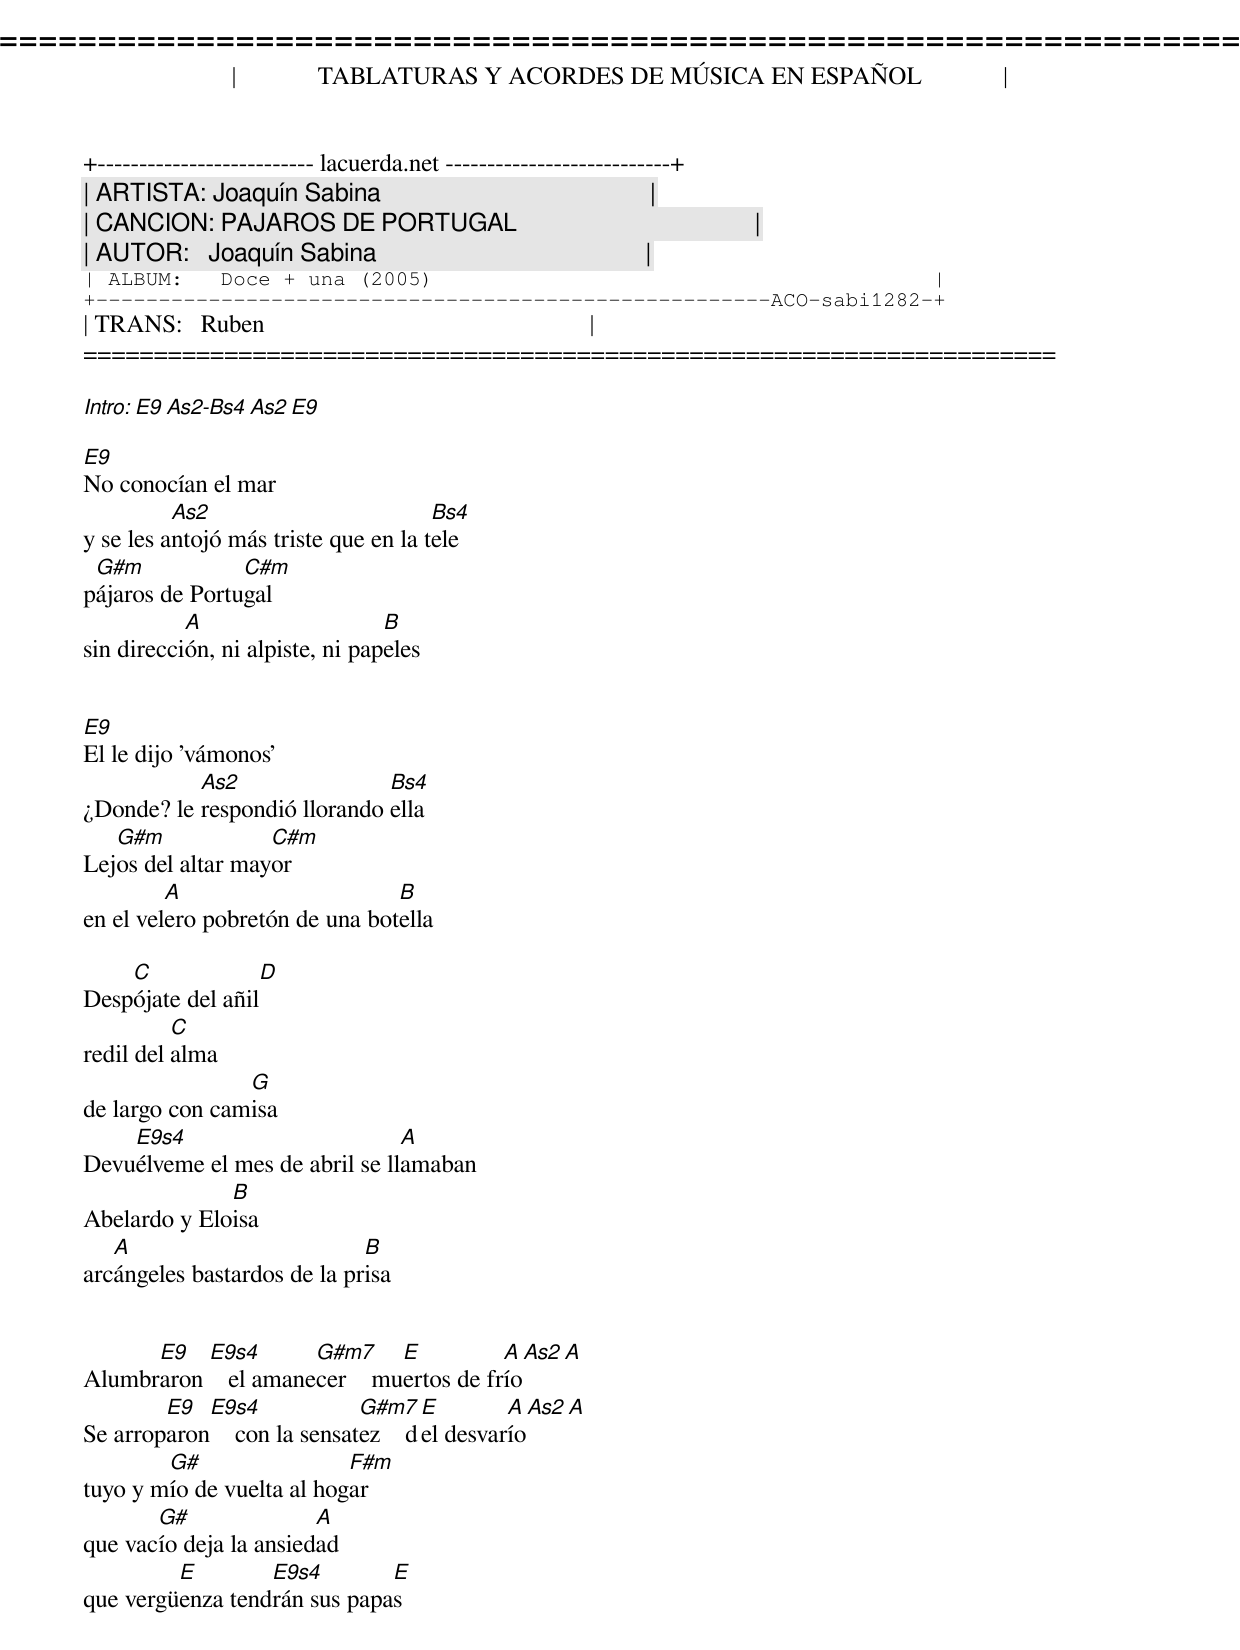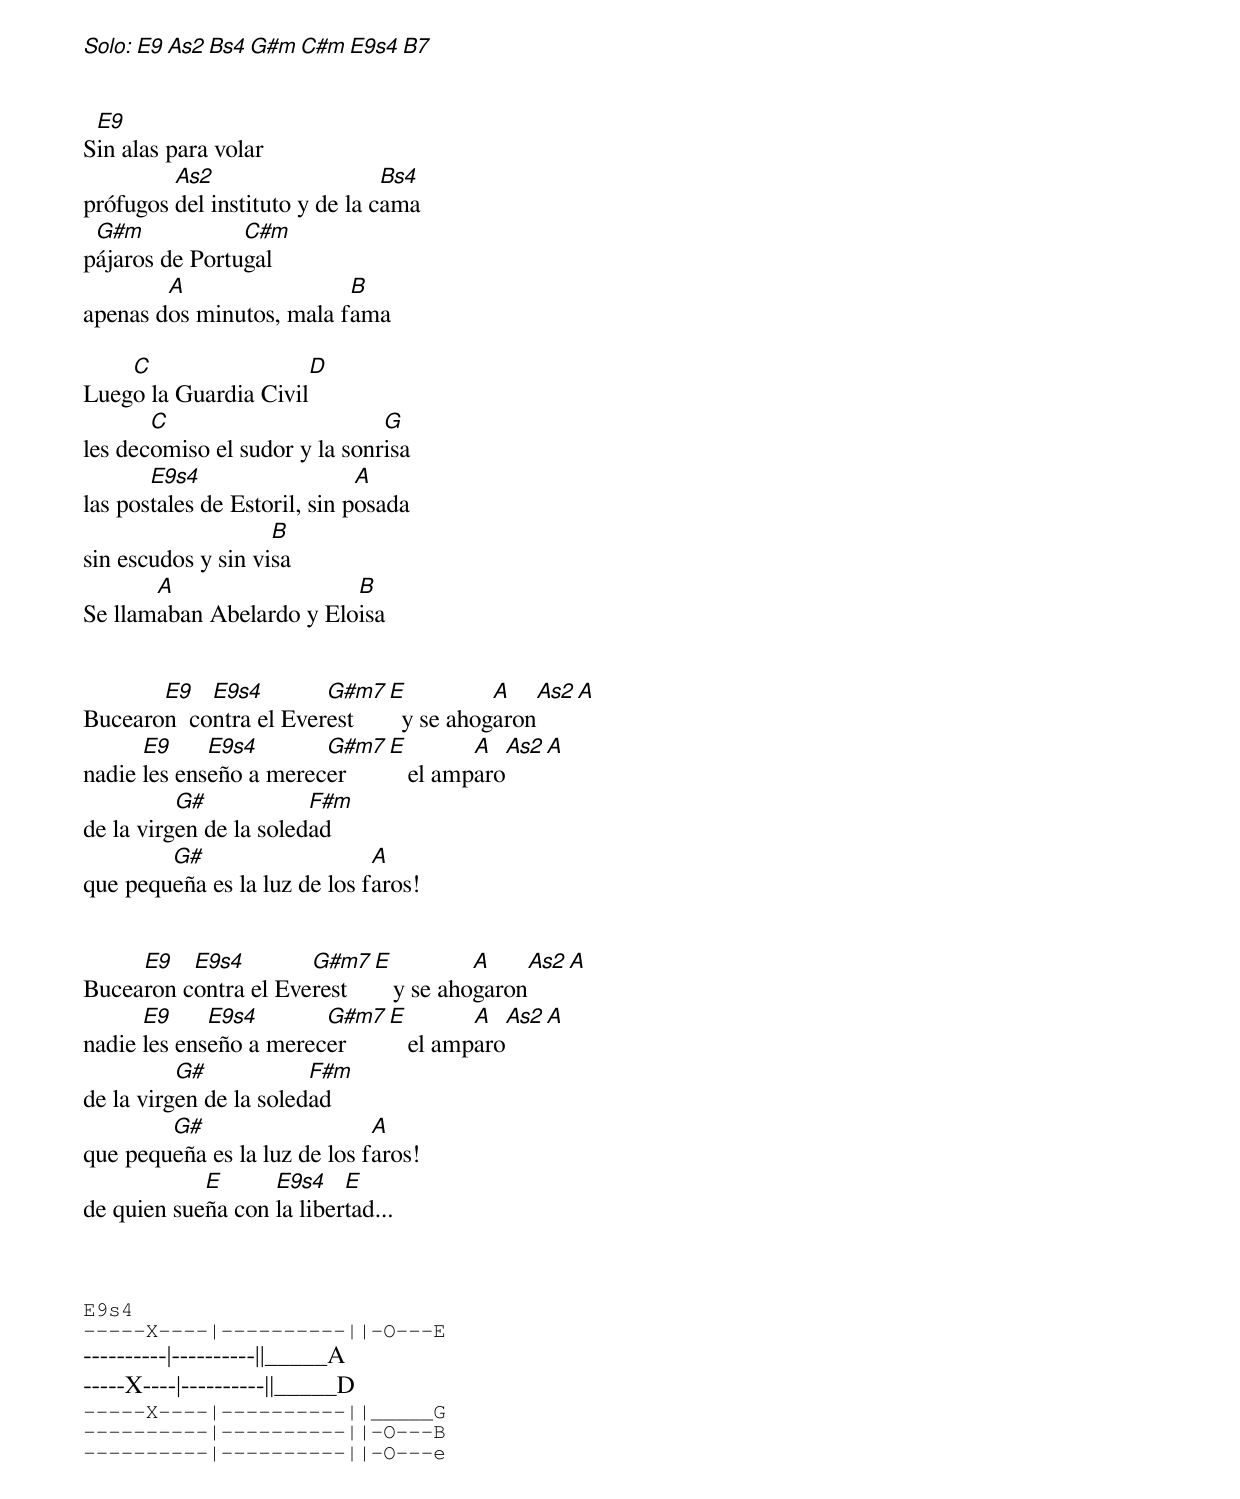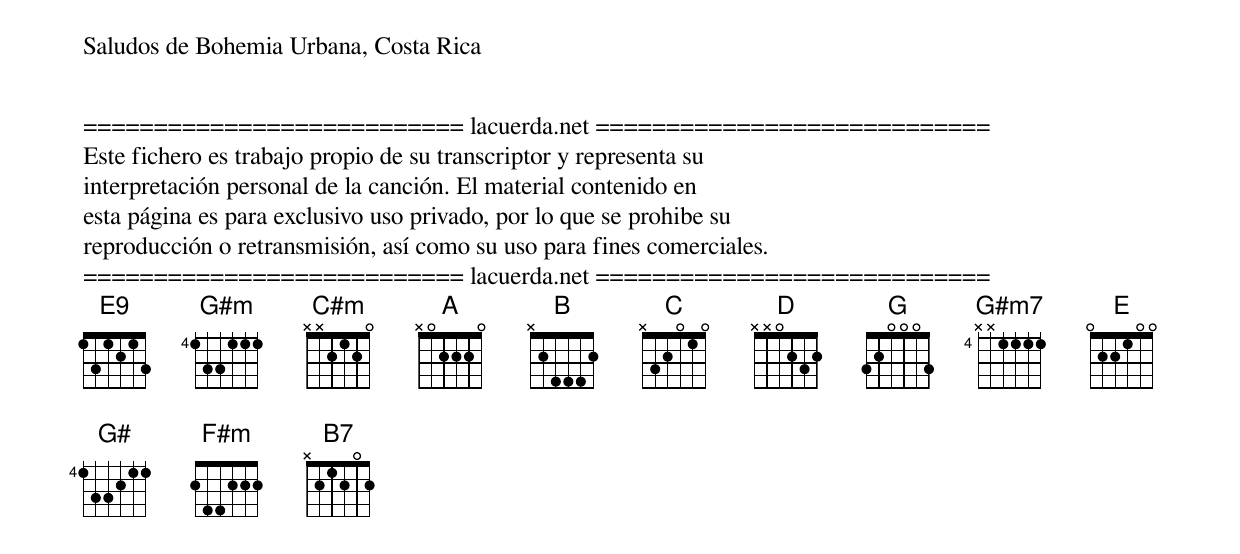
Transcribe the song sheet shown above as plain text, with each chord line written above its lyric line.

=====================================================================
|             TABLATURAS Y ACORDES DE MÚSICA EN ESPAÑOL             |
+-------------------------- lacuerda.net ---------------------------+
| ARTISTA: Joaquín Sabina                                           |
| CANCION: PAJAROS DE PORTUGAL                                      |
| AUTOR:   Joaquín Sabina                                           |
| ALBUM:   Doce + una (2005)                                        |
+------------------------------------------------------ACO-sabi1282-+
| TRANS:   Ruben                                                    |
=====================================================================

Intro:  E9   As2-Bs4   As2   E9

E9
No conocían el mar
          As2                         Bs4
y se les antojó más triste que en la tele
 G#m            C#m
pájaros de Portugal
           A                     B
sin dirección, ni alpiste, ni papeles


E9
El le dijo 'vámonos'
           As2                Bs4
¿Donde? le respondió llorando ella
   G#m             C#m
Lejos del altar mayor
         A                      B
en el velero pobretón de una botella

    C              D
Despójate del añil
          C
redil del alma
                G
de largo con camisa
    E9s4                        A
Devuélveme el mes de abril se llamaban
              B
Abelardo y Eloisa
   A                         B
arcángeles bastardos de la prisa


      E9   E9s4       G#m7     E          A  As2 A
Alumbraron    el amanecer    muertos de frío
        E9  E9s4             G#m7   E        A  As2 A
Se arroparon    con la sensatez    del desvarío
        G#                 F#m
tuyo y mío de vuelta al hogar
       G#               A
que vacío deja la ansiedad
         E        E9s4        E
que vergüenza tendrán sus papas


Solo: E9   As2    Bs4    G#m  C#m  E9s4  B7


 E9
Sin alas para volar
         As2                    Bs4
prófugos del instituto y de la cama
 G#m            C#m
pájaros de Portugal
        A                 B
apenas dos minutos, mala fama

    C                  D
Luego la Guardia Civil
       C                       G
les decomiso el sudor y la sonrisa
       E9s4                   A
las postales de Estoril, sin posada
                    B
sin escudos y sin visa
       A                  B
Se llamaban Abelardo y Eloisa


       E9   E9s4        G#m7  E          A      As2  A
Bucearon  contra el Everest     y se ahogaron
      E9     E9s4       G#m7  E        A  As2  A
nadie les enseño a merecer       el amparo
          G#            F#m
de la virgen de la soledad
        G#                    A
que pequeña es la luz de los faros!


     E9   E9s4        G#m7  E          A      As2  A
Bucearon contra el Everest     y se ahogaron
      E9     E9s4       G#m7  E        A  As2  A
nadie les enseño a merecer       el amparo
          G#            F#m
de la virgen de la soledad
        G#                    A
que pequeña es la luz de los faros!
            E      E9s4    E
de quien sueña con la libertad...



E9s4
-----X----|----------||-O---E
----------|----------||_____A
-----X----|----------||_____D
-----X----|----------||_____G
----------|----------||-O---B
----------|----------||-O---e



Saludos de Bohemia Urbana, Costa Rica


=========================== lacuerda.net ============================
Este fichero es trabajo propio de su transcriptor y representa su
interpretación personal de la canción. El material contenido en
esta página es para exclusivo uso privado, por lo que se prohibe su
reproducción o retransmisión, así como su uso para fines comerciales.
=========================== lacuerda.net ============================
